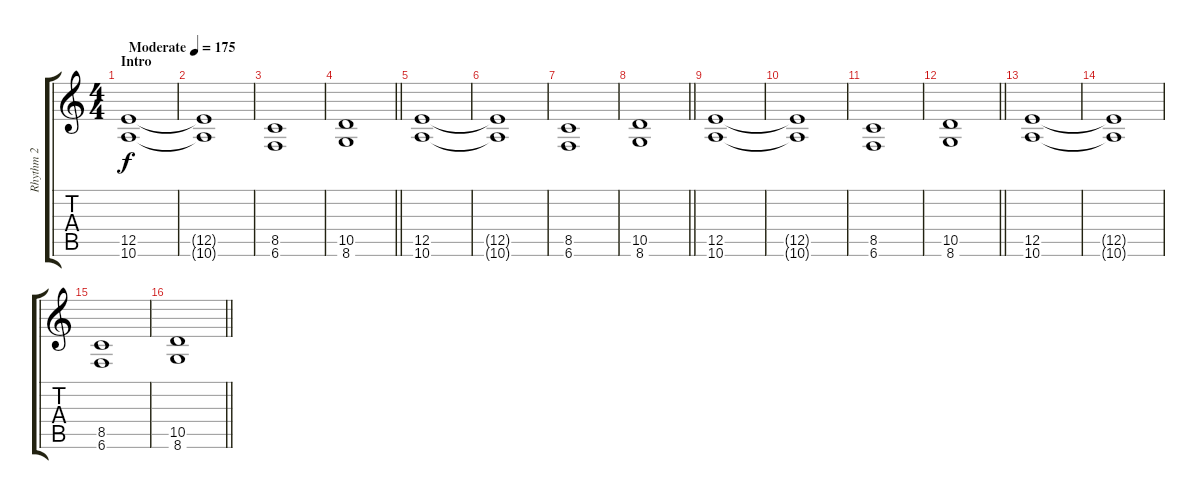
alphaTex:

\track ("Rhythm 2" "Rhythm 2") {instrument distortionguitar}
\staff {score tabs}
\tuning (B3 Gb3 D3 A2 E2 B1) {hide}
\ts (4 4)
\section ("" "Intro")
\tempo (175 "Moderate")
\clef g2
\ks c
(12.5 10.6).1{dy f balance 8 instrument distortionguitar} |
(12.5{t} 10.6{t}).1 |
(8.5 6.6).1 |
\barLineRight lightlight
(10.5 8.6).1 |
\section ("" "")
(12.5 10.6).1 |
(12.5{t} 10.6{t}).1 |
(8.5 6.6).1 |
\barLineRight lightlight
(10.5 8.6).1 |
\section ("" "")
(12.5 10.6).1 |
(12.5{t} 10.6{t}).1 |
(8.5 6.6).1 |
\barLineRight lightlight
(10.5 8.6).1 |
\section ("" "")
(12.5 10.6).1 |
(12.5{t} 10.6{t}).1 |
(8.5 6.6).1 |
\barLineRight lightlight
(10.5 8.6).1
